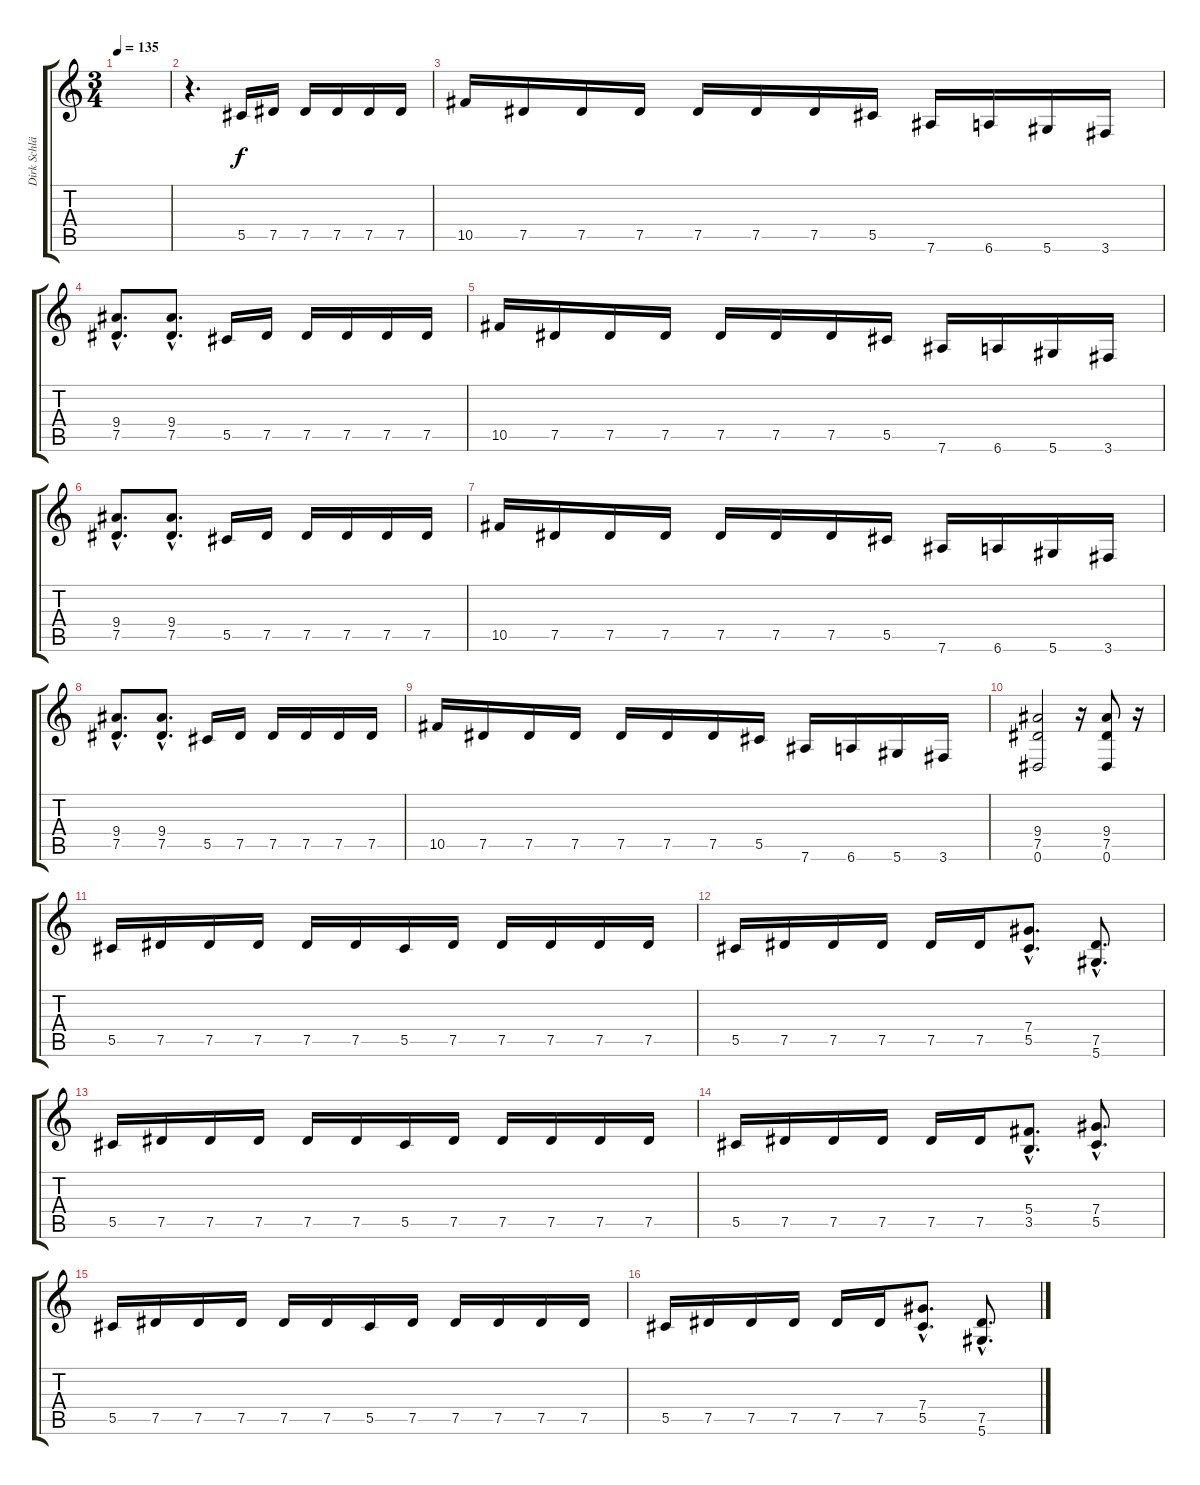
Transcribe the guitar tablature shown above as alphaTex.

\track ("Dirk Schlächter" "Dirk Schlä") {instrument overdrivenguitar}
\staff {score tabs}
\tuning (Eb4 Bb3 Gb3 Db3 Ab2 Eb2) {hide}
\ts (3 4)
\tempo 135
\clef g2
\ks c
|
r.4{d} 5.5.16 7.5.16 7.5.16 7.5.16 7.5.16 7.5.16 |
10.5.16 7.5.16 7.5.16 7.5.16 7.5.16 7.5.16 7.5.16 5.5.16 7.6.16 6.6.16 5.6.16 3.6.16 |
(9.4{hac} 7.5{hac}).8{d} (9.4{hac} 7.5{hac}).8{d} 5.5.16 7.5.16 7.5.16 7.5.16 7.5.16 7.5.16 |
10.5.16 7.5.16 7.5.16 7.5.16 7.5.16 7.5.16 7.5.16 5.5.16 7.6.16 6.6.16 5.6.16 3.6.16 |
(9.4{hac} 7.5{hac}).8{d} (9.4{hac} 7.5{hac}).8{d} 5.5.16 7.5.16 7.5.16 7.5.16 7.5.16 7.5.16 |
10.5.16 7.5.16 7.5.16 7.5.16 7.5.16 7.5.16 7.5.16 5.5.16 7.6.16 6.6.16 5.6.16 3.6.16 |
(9.4{hac} 7.5{hac}).8{d} (9.4{hac} 7.5{hac}).8{d} 5.5.16 7.5.16 7.5.16 7.5.16 7.5.16 7.5.16 |
10.5.16 7.5.16 7.5.16 7.5.16 7.5.16 7.5.16 7.5.16 5.5.16 7.6.16 6.6.16 5.6.16 3.6.16 |
(9.4 7.5 0.6).2 r.16 (9.4 7.5 0.6).8 r.16 |
5.5.16 7.5.16 7.5.16 7.5.16 7.5.16 7.5.16 5.5.16 7.5.16 7.5.16 7.5.16 7.5.16 7.5.16 |
5.5.16 7.5.16 7.5.16 7.5.16 7.5.16 7.5.16 (7.4{hac} 5.5{hac}).8{d} (7.5{hac} 5.6{hac}).8{d} |
5.5.16 7.5.16 7.5.16 7.5.16 7.5.16 7.5.16 5.5.16 7.5.16 7.5.16 7.5.16 7.5.16 7.5.16 |
5.5.16 7.5.16 7.5.16 7.5.16 7.5.16 7.5.16 (5.4{hac} 3.5{hac}).8{d} (7.4{hac} 5.5{hac}).8{d} |
5.5.16 7.5.16 7.5.16 7.5.16 7.5.16 7.5.16 5.5.16 7.5.16 7.5.16 7.5.16 7.5.16 7.5.16 |
5.5.16 7.5.16 7.5.16 7.5.16 7.5.16 7.5.16 (7.4{hac} 5.5{hac}).8{d} (7.5{hac} 5.6{hac}).8{d}
